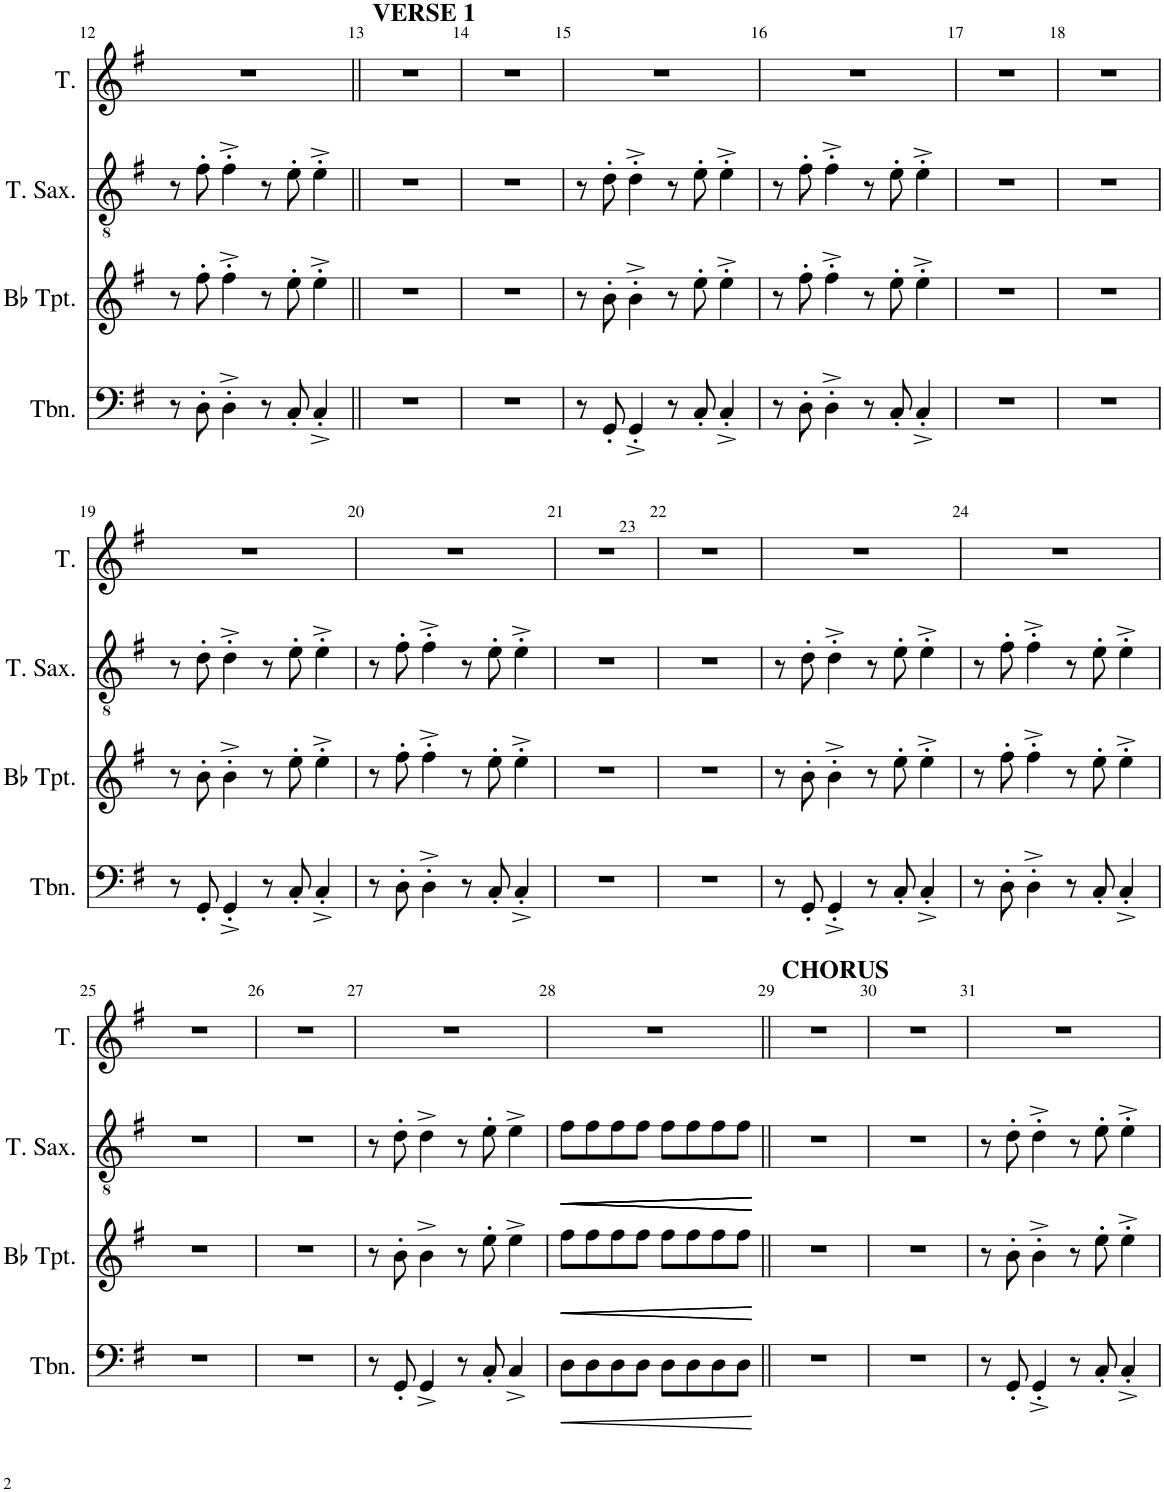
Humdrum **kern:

**kern	**dynam	**kern	**dynam	**kern	**dynam	**kern
*part4	*part4	*part3	*part3	*part2	*part2	*part1
*staff4	*staff4	*staff3	*staff3	*staff2	*staff2	*staff1
*I"Trombone	*	*I"Bb Trumpet	*	*I"Tenor Saxophone	*	*I"Tenor
*I'Tbn.	*	*I'Bb Tpt.	*	*I'T. Sax.	*	*I'T.
!!LO:PB:g=z
*clefF4	*	*clefG2	*	*clefGv2	*	*clefG2
*	*	*ITrd1c2	*	*ITrd8c14	*	*
*k[f#]	*	*k[f#]	*	*k[f#]	*	*k[f#]
*M4/4	*	*M4/4	*	*M4/4	*	*M4/4
=12	=12	=12	=12	=12	=12	=12
8r	.	8r	.	8r	.	1r
8D'\	.	8ff#'\	.	8f#'\	.	.
4D'^\	.	4ff#'^\	.	4f#'^\	.	.
8r	.	8r	.	8r	.	.
8C'/	.	8ee'\	.	8e'\	.	.
4C'^/	.	4ee'^\	.	4e'^\	.	.
=13||	=13||	=13||	=13||	=13||	=13||	=13||
!	!	!	!	!	!	!LO:TX:a:B:t=VERSE 1
1r	.	1r	.	1r	.	1r
=14	=14	=14	=14	=14	=14	=14
1r	.	1r	.	1r	.	1r
=15	=15	=15	=15	=15	=15	=15
8r	.	8r	.	8r	.	1r
8GG'/	.	8b'\	.	8d'\	.	.
4GG'^/	.	4b'^\	.	4d'^\	.	.
8r	.	8r	.	8r	.	.
8C'/	.	8ee'\	.	8e'\	.	.
4C'^/	.	4ee'^\	.	4e'^\	.	.
=16	=16	=16	=16	=16	=16	=16
8r	.	8r	.	8r	.	1r
8D'\	.	8ff#'\	.	8f#'\	.	.
4D'^\	.	4ff#'^\	.	4f#'^\	.	.
8r	.	8r	.	8r	.	.
8C'/	.	8ee'\	.	8e'\	.	.
4C'^/	.	4ee'^\	.	4e'^\	.	.
=17	=17	=17	=17	=17	=17	=17
1r	.	1r	.	1r	.	1r
=18	=18	=18	=18	=18	=18	=18
1r	.	1r	.	1r	.	1r
!!LO:LB:g=z
=19	=19	=19	=19	=19	=19	=19
8r	.	8r	.	8r	.	1r
8GG'/	.	8b'\	.	8d'\	.	.
4GG'^/	.	4b'^\	.	4d'^\	.	.
8r	.	8r	.	8r	.	.
8C'/	.	8ee'\	.	8e'\	.	.
4C'^/	.	4ee'^\	.	4e'^\	.	.
=20	=20	=20	=20	=20	=20	=20
8r	.	8r	.	8r	.	1r
8D'\	.	8ff#'\	.	8f#'\	.	.
4D'^\	.	4ff#'^\	.	4f#'^\	.	.
8r	.	8r	.	8r	.	.
8C'/	.	8ee'\	.	8e'\	.	.
4C'^/	.	4ee'^\	.	4e'^\	.	.
=21	=21	=21	=21	=21	=21	=21
1r	.	1r	.	1r	.	1r
=22	=22	=22	=22	=22	=22	=22
1r	.	1r	.	1r	.	1r
=23	=23	=23	=23	=23	=23	=23
8r	.	8r	.	8r	.	1r
8GG'/	.	8b'\	.	8d'\	.	.
4GG'^/	.	4b'^\	.	4d'^\	.	.
8r	.	8r	.	8r	.	.
8C'/	.	8ee'\	.	8e'\	.	.
4C'^/	.	4ee'^\	.	4e'^\	.	.
=24	=24	=24	=24	=24	=24	=24
8r	.	8r	.	8r	.	1r
8D'\	.	8ff#'\	.	8f#'\	.	.
4D'^\	.	4ff#'^\	.	4f#'^\	.	.
8r	.	8r	.	8r	.	.
8C'/	.	8ee'\	.	8e'\	.	.
4C'^/	.	4ee'^\	.	4e'^\	.	.
!!LO:LB:g=z
=25	=25	=25	=25	=25	=25	=25
1r	.	1r	.	1r	.	1r
=26	=26	=26	=26	=26	=26	=26
1r	.	1r	.	1r	.	1r
=27	=27	=27	=27	=27	=27	=27
8r	.	8r	.	8r	.	1r
8GG'/	.	8b'\	.	8d'\	.	.
4GG^/	.	4b^\	.	4d^\	.	.
8r	.	8r	.	8r	.	.
8C'/	.	8ee'\	.	8e'\	.	.
4C^/	.	4ee^\	.	4e^\	.	.
=28	=28	=28	=28	=28	=28	=28
!	!LO:HP:b	!	!LO:HP:b	!	!LO:HP:b	!
8D\L	<	8ff#\L	<	8f#\L	<	1r
!	!	!	!LO:HP:b	!	!LO:HP:b	!
8D\	.	8ff#\	<	8f#\	<	.
!	!	!	!	!	!LO:HP:b	!
8D\	.	8ff#\	.	8f#\	<	.
!	!	!	!	!	!LO:HP:b	!
8D\J	.	8ff#\J	.	8f#\J	<	.
8D\L	.	8ff#\L	.	8f#\L	.	.
8D\	.	8ff#\	.	8f#\	.	.
8D\	.	8ff#\	.	8f#\	.	.
8D\J	.	8ff#\J	.	8f#\J	.	.
.	[	.	[ [	.	[ [ [ [	.
=29||	=29||	=29||	=29||	=29||	=29||	=29||
!	!	!	!	!	!	!LO:TX:a:B:t=CHORUS
1r	.	1r	.	1r	.	1r
=30	=30	=30	=30	=30	=30	=30
1r	.	1r	.	1r	.	1r
=31	=31	=31	=31	=31	=31	=31
8r	.	8r	.	8r	.	1r
8GG'/	.	8b'\	.	8d'\	.	.
4GG'^/	.	4b'^\	.	4d'^\	.	.
8r	.	8r	.	8r	.	.
8C'/	.	8ee'\	.	8e'\	.	.
4C'^/	.	4ee'^\	.	4e'^\	.	.
=	=	=	=	=	=	=
*-	*-	*-	*-	*-	*-	*-
